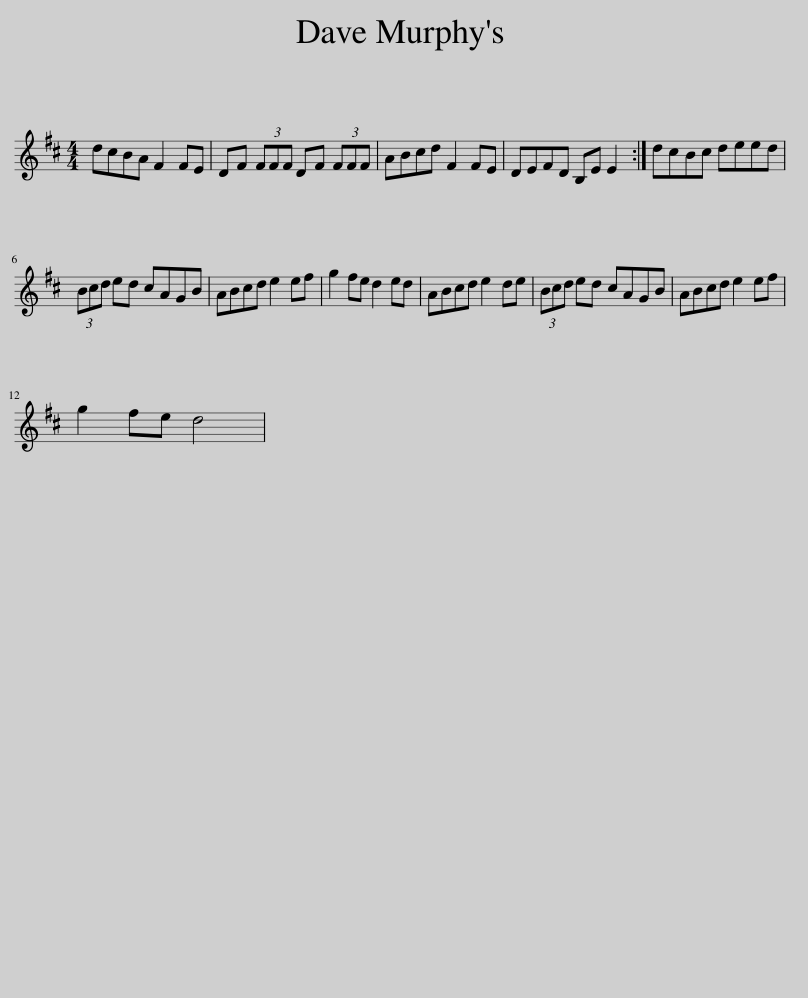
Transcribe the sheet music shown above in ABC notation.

X:1
L:1/8
M:4/4
I:linebreak $
K:D
V:1 treble
V:1
 dcBA F2 FE | DF (3FFF DF (3FFF | ABcd F2 FE | DEFD B,E E2 :| dcBc deed |$ %5
 (3Bcd ed cAGB | ABcd e2 ef | g2 fe d2 ed | ABcd e2 de | (3Bcd ed cAGB | %10
 ABcd e2 ef |$ g2 fe d4 | %12
